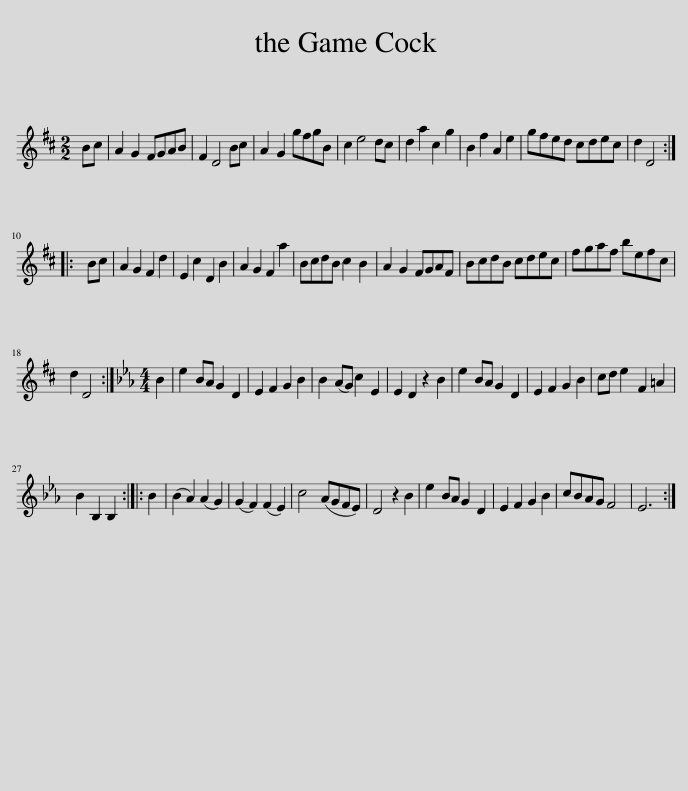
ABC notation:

X:1
L:1/8
M:2/2
I:linebreak $
K:D
V:1 treble
V:1
 Bc | A2 G2 FGAB | F2 D4 Bc | A2 G2 gfgB | c2 e4 dc | %5
 d2 a2 c2 g2 | B2 f2 A2 e2 | gfed cdec | d2 D4 ::$ Bc | %10
 A2 G2 F2 d2 | E2 c2 D2 B2 | A2 G2 F2 a2 | BcdB c2 B2 | A2 G2 FGAF | %15
 BcdB cdec | fgaf befc |$ d2 D4 :|[K:Eb][M:4/4] B2 | e2 BA G2 D2 | %20
 E2 F2 G2 B2 | B2 (AG) c2 E2 | E2 D2 z2 B2 | e2 BA G2 D2 | E2 F2 G2 B2 | %25
 cd e2 F2 =A2 |$ B2 B,2 B,2 :: B2 | (B2 A2) (A2 G2) | (G2 F2) (F2 E2) | %30
 c4 (AGFE) | D4 z2 B2 | e2 BA G2 D2 | E2 F2 G2 B2 | cBAG F4 | %35
 E6 :| %36
